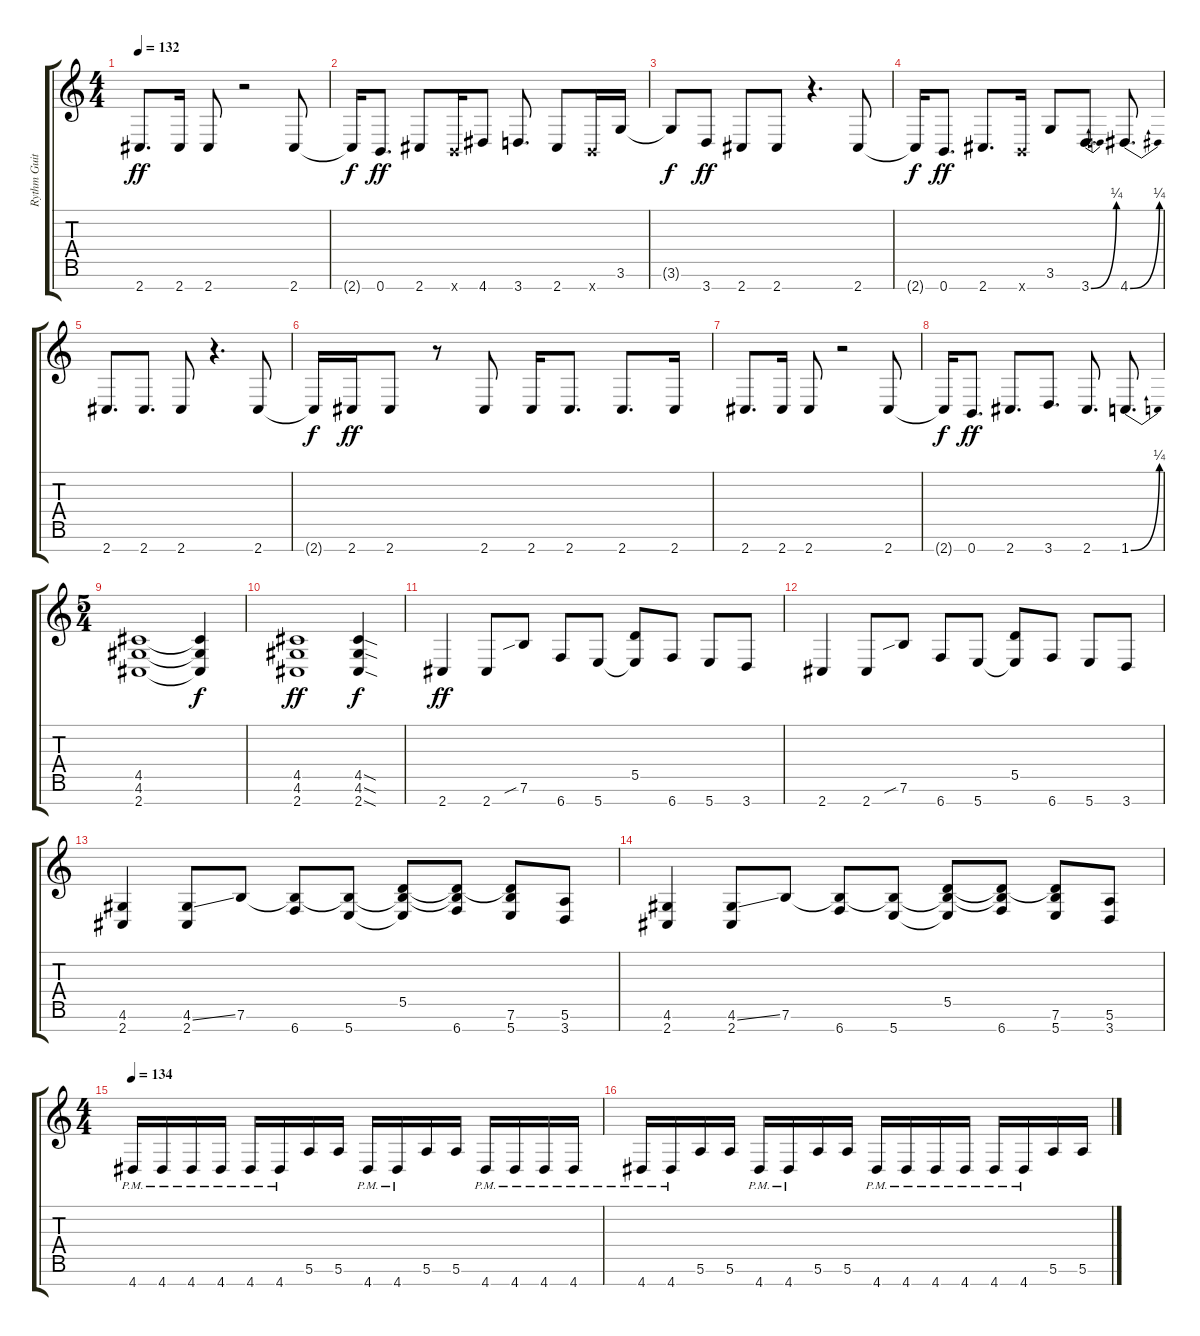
\track ("Rythm Guitar #2" "Rythm Guit") {instrument distortionguitar}
\staff {score tabs}
\tuning (E4 B3 G3 D3 A2 E2 B1) {hide}
\ts (4 4)
\tempo 132
\clef g2
\ks c
2.7.8{d dy ff} 2.7.16 2.7.8 r.2 2.7.8 |
2.7{t}.16{dy f} 0.7.8{d dy ff} 2.7.8 0.7{x}.16 4.7.8 3.7.8{d} 2.7.8 0.7{x}.16 3.6.16 |
3.6{t}.8{dy f} 3.7.8{dy ff} 2.7.8 2.7.8 r.4{d} 2.7.8 |
2.7{t}.16{dy f} 0.7.8{d dy ff} 2.7.8{d} 0.7{x}.16 3.6.8 3.7{be (bend 0 0 60 1)}.8{d} 4.7{be (bend 0 0 60 1)}.8{d} |
2.7.8{d} 2.7.8{d} 2.7.8 r.4{d} 2.7.8 |
2.7{t}.16{dy f} 2.7.16{dy ff} 2.7.8 r.8 2.7.8 2.7.16 2.7.8{d} 2.7.8{d} 2.7.16 |
2.7.8{d} 2.7.16 2.7.8 r.2 2.7.8 |
2.7{t}.16{dy f} 0.7.8{d dy ff} 2.7.8{d} 3.7.8{d} 2.7.8{d} 1.7{be (bend 0 0 60 1)}.8{d} |
\ts (5 4)
(4.5 4.6 2.7).1 (4.5{t} 4.6{t} 2.7{t}).4{dy f} |
(4.5 4.6 2.7).1{dy ff} (4.5{sod} 4.6{sod} 2.7{sod}).4{dy f} |
2.7.4{dy ff} 2.7.8 7.6{sib}.8 6.7.8 5.7.8 (5.5 5.7{t}).8 6.7.8 5.7.8 3.7.8 |
2.7.4 2.7.8 7.6{sib}.8 6.7.8 5.7.8 (5.5 5.7{t}).8 6.7.8 5.7.8 3.7.8 |
(4.6 2.7).4 (4.6{ss} 2.7).8 7.6.8 (7.6{t} 6.7).8 (7.6{t} 5.7).8 (5.5 7.6{t} 5.7{t}).8 (5.5{t} 7.6{t} 6.7).8 (5.5{t} 7.6 5.7).8 (5.6 3.7).8 |
(4.6 2.7).4 (4.6{ss} 2.7).8 7.6.8 (7.6{t} 6.7).8 (7.6{t} 5.7).8 (5.5 7.6{t} 5.7{t}).8 (5.5{t} 7.6{t} 6.7).8 (5.5{t} 7.6 5.7).8 (5.6 3.7).8 |
\ts (4 4)
\tempo 134
4.7{pm}.16 4.7{pm}.16 4.7{pm}.16 4.7{pm}.16 4.7{pm}.16 4.7{pm}.16 5.6.16 5.6.16 4.7{pm}.16 4.7{pm}.16 5.6.16 5.6.16 4.7{pm}.16 4.7{pm}.16 4.7{pm}.16 4.7{pm}.16 |
4.7{pm}.16 4.7{pm}.16 5.6.16 5.6.16 4.7{pm}.16 4.7{pm}.16 5.6.16 5.6.16 4.7{pm}.16 4.7{pm}.16 4.7{pm}.16 4.7{pm}.16 4.7{pm}.16 4.7{pm}.16 5.6.16 5.6.16
